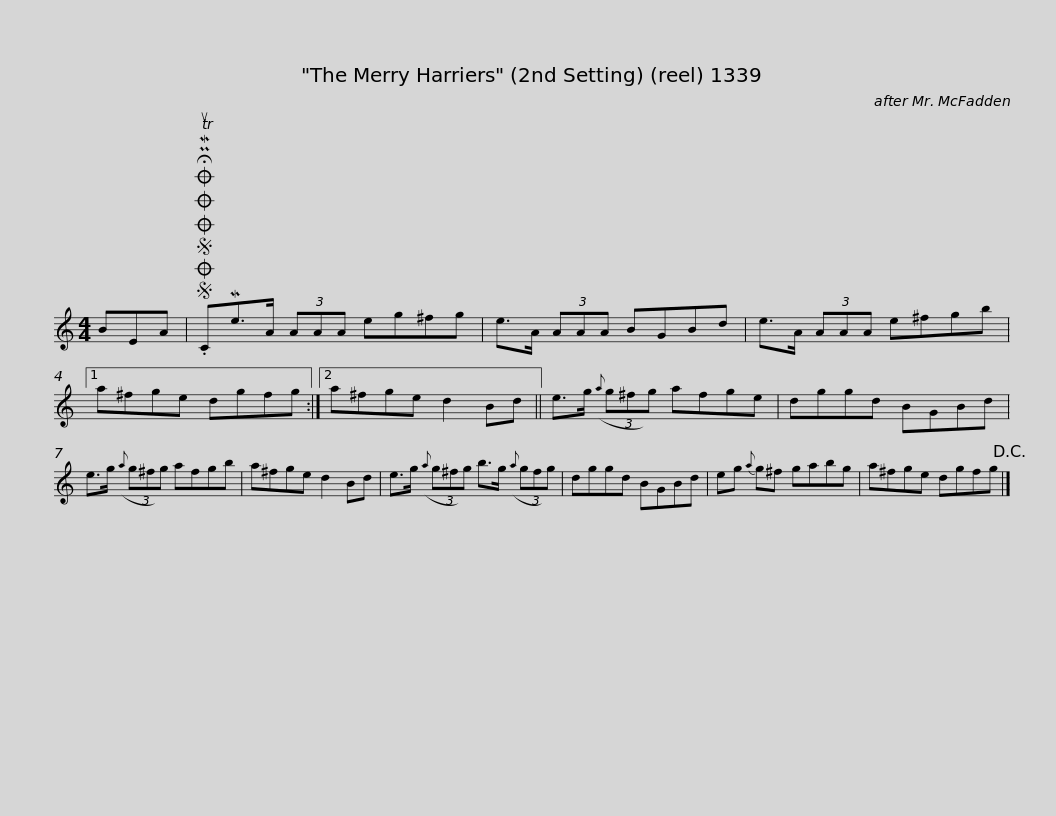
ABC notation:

X:1
L:1/8
M:4/4
I:linebreak $
K:C
V:1 treble
V:1
 BEA |SOSOOO .!fermata!PMTuCMe>A (3AAA eg^fg | e>A (3AAA BGBd | e>A (3AAA e^fgb |1 a^fge dgfg :|2$ %5
 a^fge d2 Bd || e>g({a} (3g^fg) afge | dggd BGBd | e>g({a} (3g^fg) afgb | a^fge d2 Bd |$ %10
 e>g({a} (3g^fg) b>g({a} (3gfg) | dggd BGBd | eg{a} g^f gabg | a^fge dgfg!D.C.! |] %14
